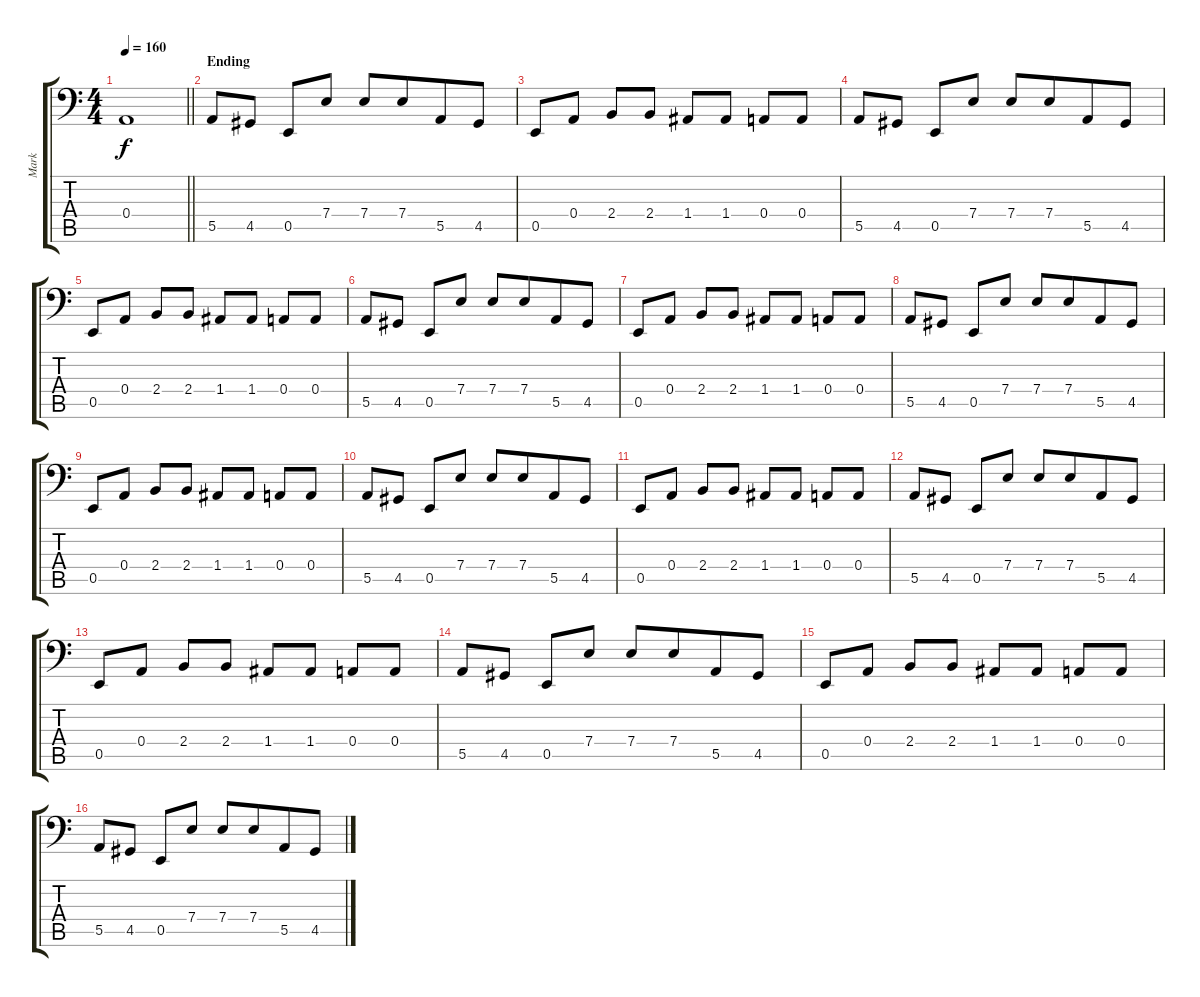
\track ("Mark" "Mark") {instrument electricbassfinger}
\staff {score tabs}
\tuning (C3 G2 D2 A1 E1 B0) {hide}
\ts (4 4)
\tempo 160
\clef f4
\barLineRight lightlight
\ks c
0.4{t}.1{dy f} |
\section ("" "Ending")
5.5.8 4.5.8 0.5.8 7.4.8 7.4.8 7.4.8{beam merge} 5.5.8 4.5.8 |
0.5.8 0.4.8 2.4.8 2.4.8 1.4.8 1.4.8 0.4.8{beam merge} 0.4.8 |
5.5.8 4.5.8 0.5.8 7.4.8 7.4.8 7.4.8{beam merge} 5.5.8 4.5.8 |
0.5.8 0.4.8 2.4.8 2.4.8 1.4.8 1.4.8 0.4.8{beam merge} 0.4.8 |
5.5.8 4.5.8 0.5.8 7.4.8 7.4.8 7.4.8{beam merge} 5.5.8 4.5.8 |
0.5.8 0.4.8 2.4.8 2.4.8 1.4.8 1.4.8 0.4.8{beam merge} 0.4.8 |
5.5.8 4.5.8 0.5.8 7.4.8 7.4.8 7.4.8{beam merge} 5.5.8 4.5.8 |
0.5.8 0.4.8 2.4.8 2.4.8 1.4.8 1.4.8 0.4.8{beam merge} 0.4.8 |
5.5.8 4.5.8 0.5.8 7.4.8 7.4.8 7.4.8{beam merge} 5.5.8 4.5.8 |
0.5.8 0.4.8 2.4.8 2.4.8 1.4.8 1.4.8 0.4.8{beam merge} 0.4.8 |
5.5.8 4.5.8 0.5.8 7.4.8 7.4.8 7.4.8{beam merge} 5.5.8 4.5.8 |
0.5.8 0.4.8 2.4.8 2.4.8 1.4.8 1.4.8 0.4.8{beam merge} 0.4.8 |
5.5.8 4.5.8 0.5.8 7.4.8 7.4.8 7.4.8{beam merge} 5.5.8 4.5.8 |
0.5.8 0.4.8 2.4.8 2.4.8 1.4.8 1.4.8 0.4.8{beam merge} 0.4.8 |
5.5.8 4.5.8 0.5.8 7.4.8 7.4.8 7.4.8{beam merge} 5.5.8 4.5.8
